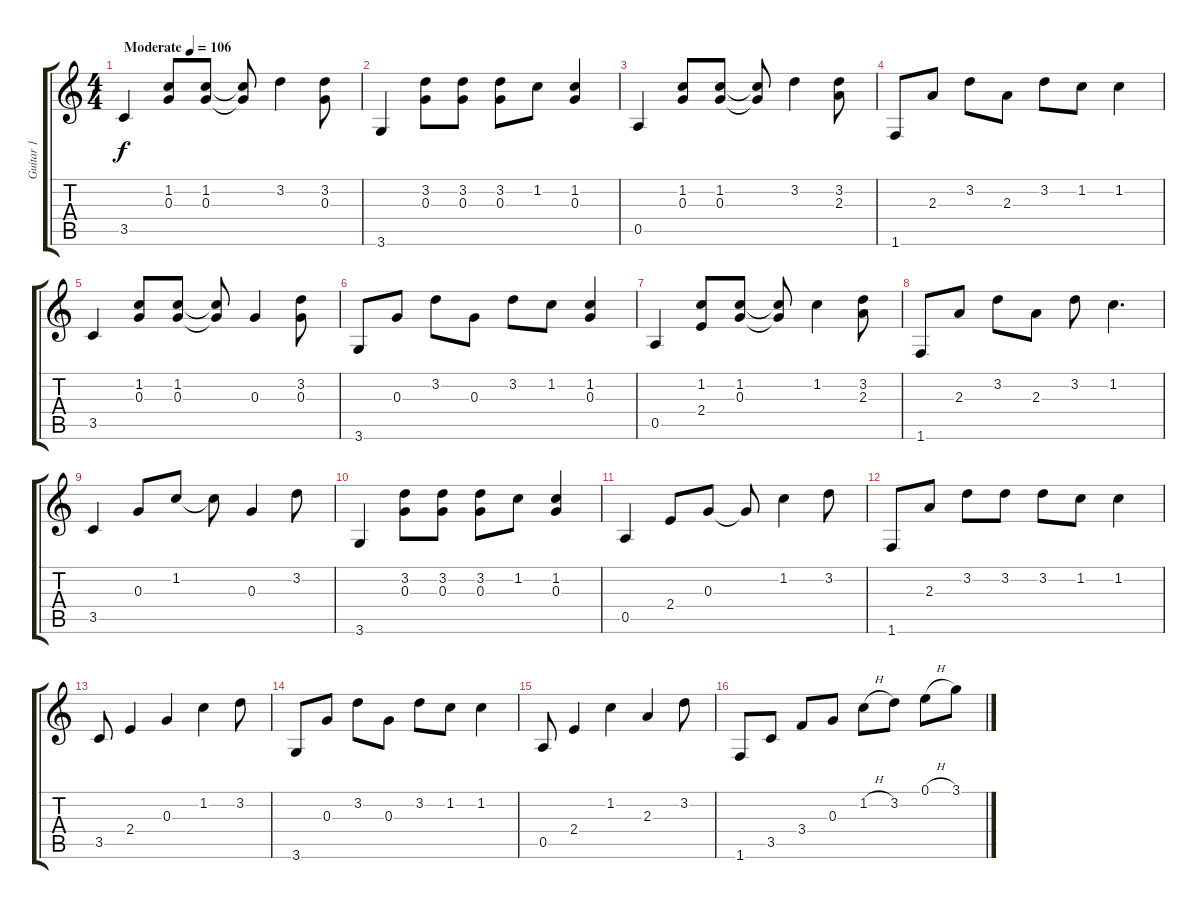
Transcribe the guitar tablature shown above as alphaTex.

\track ("Guitar 1" "Guitar 1") {instrument acousticguitarsteel}
\staff {score tabs}
\tuning (E4 B3 G3 D3 A2 E2) {hide}
\ts (4 4)
\tempo (106 "Moderate")
\clef g2
\ks c
3.5.4{dy f instrument acousticguitarsteel} (1.2 0.3).8 (1.2 0.3).8 (1.2{t} 0.3{t}).8 3.2.4 (3.2 0.3).8 |
3.6.4 (3.2 0.3).8 (3.2 0.3).8 (3.2 0.3).8 1.2.8 (1.2 0.3).4 |
0.5.4 (1.2 0.3).8 (1.2 0.3).8 (1.2{t} 0.3{t}).8 3.2.4 (3.2 2.3).8 |
1.6.8 2.3.8 3.2.8 2.3.8 3.2.8 1.2.8 1.2.4 |
3.5.4 (1.2 0.3).8 (1.2 0.3).8 (1.2{t} 0.3{t}).8 0.3.4 (3.2 0.3).8 |
3.6.8 0.3.8 3.2.8 0.3.8 3.2.8 1.2.8 (1.2 0.3).4 |
0.5.4 (1.2 2.4).8 (1.2 0.3).8 (1.2{t} 0.3{t}).8 1.2.4 (3.2 2.3).8 |
1.6.8 2.3.8 3.2.8 2.3.8 3.2.8 1.2.4{d} |
3.5.4 0.3.8 1.2.8 1.2{t}.8 0.3.4 3.2.8 |
3.6.4 (3.2 0.3).8 (3.2 0.3).8 (3.2 0.3).8 1.2.8 (1.2 0.3).4 |
0.5.4 2.4.8 0.3.8 0.3{t}.8 1.2.4 3.2.8 |
1.6.8 2.3.8 3.2.8 3.2.8 3.2.8 1.2.8 1.2.4 |
3.5.8 2.4.4 0.3.4 1.2.4 3.2.8 |
3.6.8 0.3.8 3.2.8 0.3.8 3.2.8 1.2.8 1.2.4 |
0.5.8 2.4.4 1.2.4 2.3.4 3.2.8 |
1.6.8 3.5.8 3.4.8 0.3.8 1.2{h}.8 3.2.8 0.1{h}.8 3.1.8
